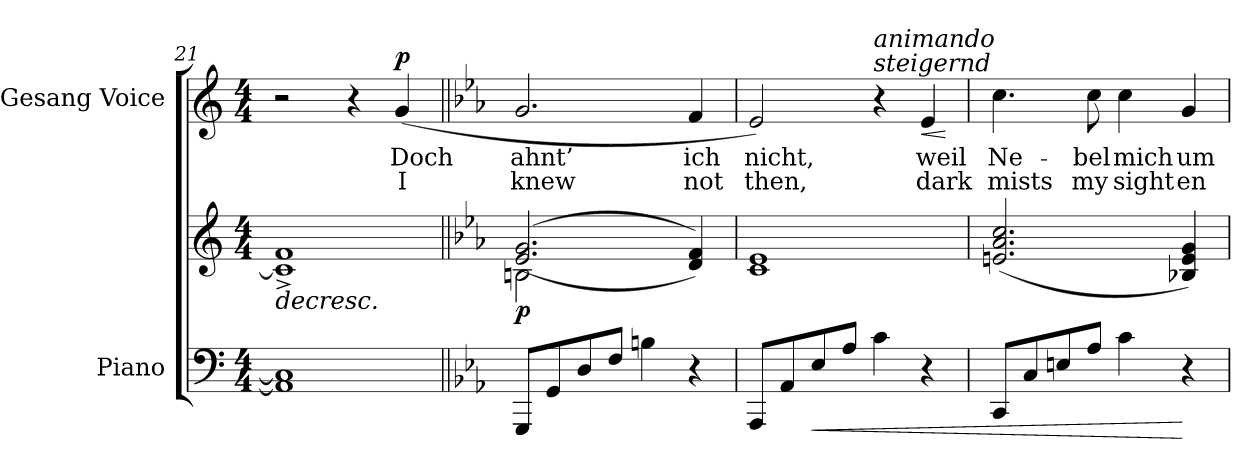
**kern	**kern	**dynam	**kern	**text	**text	**dynam
*part2	*part2	*part2	*part1	*part1	*part1	*part1
*staff3	*staff2	*staff2/3	*staff1	*staff1	*staff1	*staff1
*I"Piano	*	*	*I"Gesang Voice	*	*	*
*I'Pno	*	*	*	*	*	*
*clefF4	*clefG2	*	*clefG2	*	*	*
*k[]	*k[]	*	*k[]	*	*	*
*M4/4	*M4/4	*	*M4/4	*	*	*
=21	=21	=21	=21	=21	=21	=21
!	!	!LO:HP:b	!	!	!	!
1AA-] 1C]	1c]^> 1f^>	>	2r	.	.	.
.	.	.	4r	.	.	.
!	!	!	!	!	!	!LO:DY:a
.	.	.	(4g/	Doch	I	p
=22||	=22||	=22||	=22||	=22||	=22||	=22||
*k[b-e-a-]	*k[b-e-a-]	*	*k[b-e-a-]	*	*	*
*	*^	*	*	*	*	*
!	!	!	!LO:DY:b	!	!	!	!
8GGG/L	(>(>2.e-/ 2.g/	2Bn\	p	2.g/	ahnt’	knew	.
8GG/	.	.	.	.	.	.	.
8D/	.	.	.	.	.	.	.
8F/J	.	.	.	.	.	.	.
4Bn\	.	2ryy	.	.	.	.	.
4r	4d/ 4f/))	.	.	4f/	ich	not	.
*	*v	*v	*	*	*	*	*
=23	=23	=23	=23	=23	=23	=23
8AAA-/L	1c 1e-	.	2e-/)	nicht,	then,	.
8AA-/	.	.	.	.	.	.
!	!	!LO:HP:b=2	!	!	!	!
8E-/	.	<	.	.	.	.
8A-/J	.	.	.	.	.	.
!	!	!	!LO:TX:i:t=steigernd	!	!	!
!	!	!	!LO:TX:i:t=animando	!	!	!
4c\	.	.	4r	.	.	.
!	!	!	!	!	!	!LO:HP:b
4r	.	]	4e-/	weil	dark	<
.	.	.	.	.	.	[
=24	=24	=24	=24	=24	=24	=24
8CC/L	(>2.en/ 2.a-/ 2.cc/	.	4.cc\	Ne-	mists	.
8C/	.	.	.	.	.	.
8En/	.	.	.	.	.	.
8A-/J	.	.	8cc\	-bel	my	.
4c\	.	.	4cc\	mich	sight	.
4r	4B-X/ 4e/ 4g/)	[	4g/	um-	en-	.
=	=	=	=	=	=	=
*-	*-	*-	*-	*-	*-	*-
